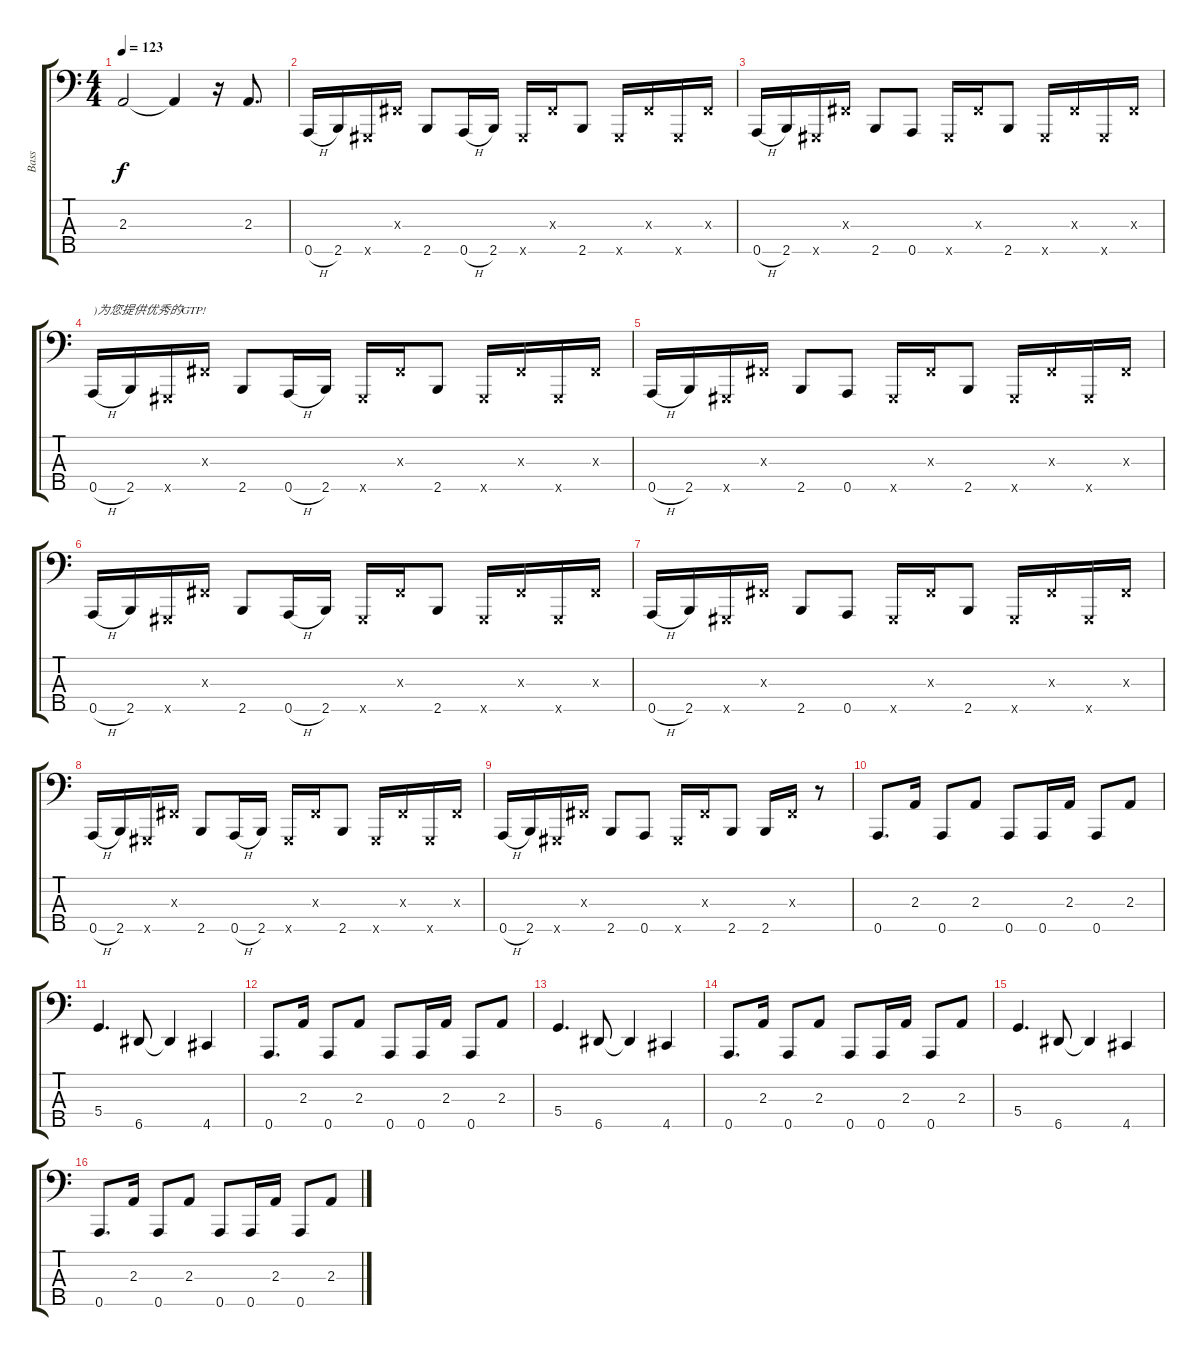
\track ("Bass" "Bass") {instrument slapbass1}
\staff {score tabs}
\tuning (F2 C2 G1 D1 A0) {hide}
\ts (4 4)
\tempo 123
\clef f4
\ks c
2.3.2{dy f} 2.3{t}.4 r.16 2.3.8{d} |
0.5{h}.16 2.5.16 -1.5{x}.16 -1.3{x}.16 2.5.8 0.5{h}.16 2.5.16 -1.5{x}.16 -1.3{x}.16 2.5.8 -1.5{x}.16 -1.3{x}.16 -1.5{x}.16 -1.3{x}.16 |
0.5{h}.16 2.5.16 -1.5{x}.16 -1.3{x}.16 2.5.8 0.5.8 -1.5{x}.16 -1.3{x}.16 2.5.8 -1.5{x}.16 -1.3{x}.16 -1.5{x}.16 -1.3{x}.16 |
0.5{h}.16{txt ")为您提供优秀的GTP!"} 2.5.16 -1.5{x}.16 -1.3{x}.16 2.5.8 0.5{h}.16 2.5.16 -1.5{x}.16 -1.3{x}.16 2.5.8 -1.5{x}.16 -1.3{x}.16 -1.5{x}.16 -1.3{x}.16 |
0.5{h}.16 2.5.16 -1.5{x}.16 -1.3{x}.16 2.5.8 0.5.8 -1.5{x}.16 -1.3{x}.16 2.5.8 -1.5{x}.16 -1.3{x}.16 -1.5{x}.16 -1.3{x}.16 |
0.5{h}.16 2.5.16 -1.5{x}.16 -1.3{x}.16 2.5.8 0.5{h}.16 2.5.16 -1.5{x}.16 -1.3{x}.16 2.5.8 -1.5{x}.16 -1.3{x}.16 -1.5{x}.16 -1.3{x}.16 |
0.5{h}.16 2.5.16 -1.5{x}.16 -1.3{x}.16 2.5.8 0.5.8 -1.5{x}.16 -1.3{x}.16 2.5.8 -1.5{x}.16 -1.3{x}.16 -1.5{x}.16 -1.3{x}.16 |
0.5{h}.16 2.5.16 -1.5{x}.16 -1.3{x}.16 2.5.8 0.5{h}.16 2.5.16 -1.5{x}.16 -1.3{x}.16 2.5.8 -1.5{x}.16 -1.3{x}.16 -1.5{x}.16 -1.3{x}.16 |
0.5{h}.16 2.5.16 -1.5{x}.16 -1.3{x}.16 2.5.8 0.5.8 -1.5{x}.16 -1.3{x}.16 2.5.8 2.5.16 -1.3{x}.16 r.8 |
0.5.8{d} 2.3.16 0.5.8 2.3.8 0.5.8 0.5.16 2.3.16 0.5.8 2.3.8 |
5.4.4{d} 6.5.8 6.5{t}.4 4.5.4 |
0.5.8{d} 2.3.16 0.5.8 2.3.8 0.5.8 0.5.16 2.3.16 0.5.8 2.3.8 |
5.4.4{d} 6.5.8 6.5{t}.4 4.5.4 |
0.5.8{d} 2.3.16 0.5.8 2.3.8 0.5.8 0.5.16 2.3.16 0.5.8 2.3.8 |
5.4.4{d} 6.5.8 6.5{t}.4 4.5.4 |
0.5.8{d} 2.3.16 0.5.8 2.3.8 0.5.8 0.5.16 2.3.16 0.5.8 2.3.8
